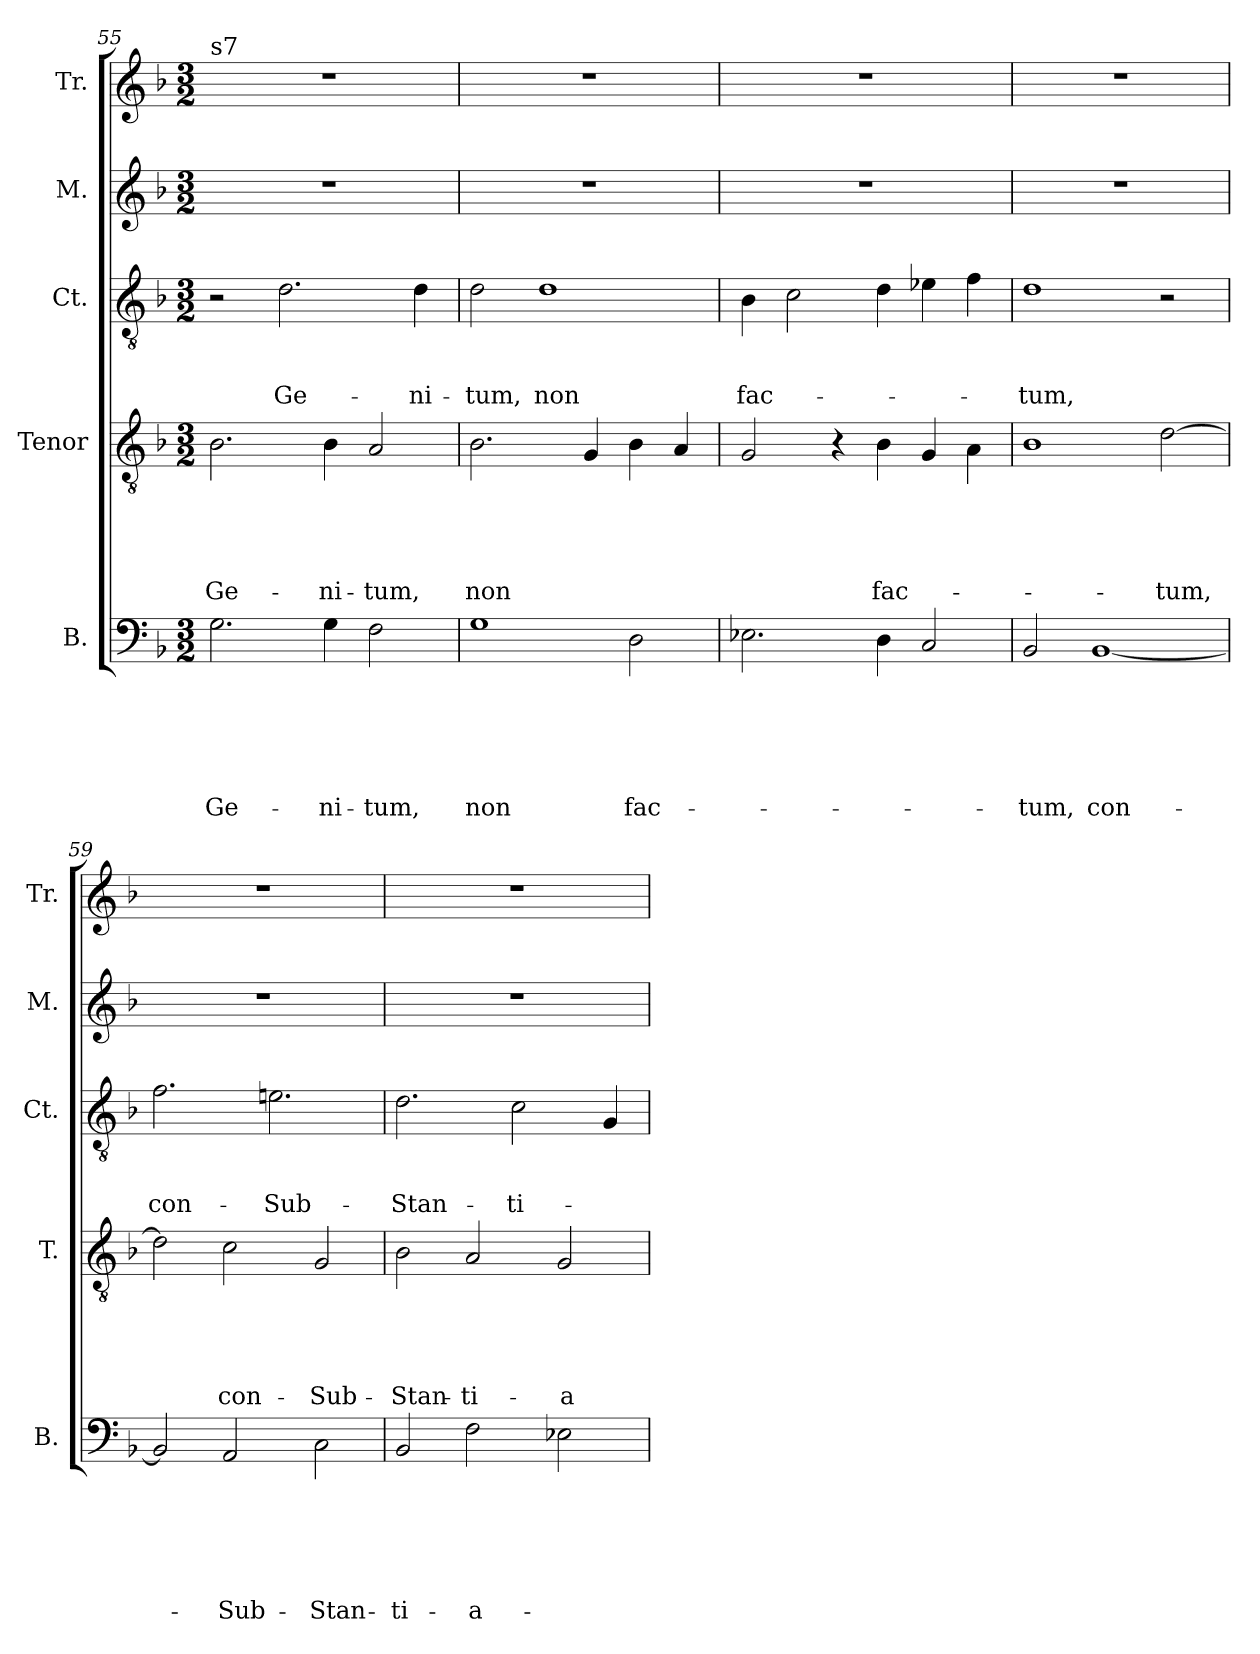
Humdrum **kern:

**kern	**text	**text	**text	**text	**text	**text	**kern	**text	**text	**text	**text	**text	**kern	**text	**text	**text	**kern	**kern
*part5	*part5	*part5	*part5	*part5	*part5	*part5	*part4	*part4	*part4	*part4	*part4	*part4	*part3	*part3	*part3	*part3	*part2	*part1
*staff5	*staff5	*staff5	*staff5	*staff5	*staff5	*staff5	*staff4	*staff4	*staff4	*staff4	*staff4	*staff4	*staff3	*staff3	*staff3	*staff3	*staff2	*staff1
*I"B.	*	*	*	*	*	*	*I"Tenor	*	*	*	*	*	*I"Ct.	*	*	*	*I"M.	*I"Tr.
*I'B.	*	*	*	*	*	*	*I'T.	*	*	*	*	*	*I'Ct.	*	*	*	*I'M.	*I'Tr.
!!LO:LB:g=z
*clefF4	*	*	*	*	*	*	*clefGv2	*	*	*	*	*	*clefGv2	*	*	*	*clefG2	*clefG2
*k[b-]	*	*	*	*	*	*	*k[b-]	*	*	*	*	*	*k[b-]	*	*	*	*k[b-]	*k[b-]
*F:	*	*	*	*	*	*	*F:	*	*	*	*	*	*F:	*	*	*	*F:	*F:
*M3/2	*	*	*	*	*	*	*M3/2	*	*	*	*	*	*M3/2	*	*	*	*M3/2	*M3/2
=55	=55	=55	=55	=55	=55	=55	=55	=55	=55	=55	=55	=55	=55	=55	=55	=55	=55	=55
!	!	!	!	!	!	!	!	!	!	!	!	!	!	!	!	!	!	!LO:TX:a:t=s7
!	!	!	!	!	!	!LO:LY:b	!	!	!	!	!	!LO:LY:b	!	!	!	!	!LO:N:vis=1	!LO:N:vis=1
2.G\	.	.	.	.	.	Ge-	2.B-\	.	.	.	.	-Ge-	2r	.	.	.	1.r	1.r
!	!	!	!	!	!	!	!	!	!	!	!	!	!	!	!	!LO:LY:b	!	!
.	.	.	.	.	.	.	.	.	.	.	.	.	2.d\	.	.	Ge-	.	.
!	!	!	!	!	!	!LO:LY:b	!	!	!	!	!	!LO:LY:b	!	!	!	!	!	!
4G\	.	.	.	.	.	-ni-	4B-\	.	.	.	.	-ni-	.	.	.	.	.	.
!	!	!	!	!	!	!LO:LY:b	!	!	!	!	!	!LO:LY:b	!	!	!	!	!	!
2F\	.	.	.	.	.	-tum,	2A/	.	.	.	.	-tum,	.	.	.	.	.	.
!	!	!	!	!	!	!	!	!	!	!	!	!	!	!	!	!LO:LY:b	!	!
.	.	.	.	.	.	.	.	.	.	.	.	.	4d\	.	.	-ni-	.	.
=56	=56	=56	=56	=56	=56	=56	=56	=56	=56	=56	=56	=56	=56	=56	=56	=56	=56	=56
!	!	!	!	!	!	!LO:LY:b	!	!	!	!	!	!LO:LY:b	!	!	!	!LO:LY:b	!LO:N:vis=1	!LO:N:vis=1
1G	.	.	.	.	.	non	2.B-\	.	.	.	.	non	2d\	.	.	-tum,	1.r	1.r
!	!	!	!	!	!	!	!	!	!	!	!	!	!	!	!	!LO:LY:b	!	!
.	.	.	.	.	.	.	.	.	.	.	.	.	1d	.	.	non	.	.
.	.	.	.	.	.	.	4G/	.	.	.	.	.	.	.	.	.	.	.
!	!	!	!	!	!	!LO:LY:b	!	!	!	!	!	!	!	!	!	!	!	!
2D\	.	.	.	.	.	fac-	4B-\	.	.	.	.	.	.	.	.	.	.	.
.	.	.	.	.	.	.	4A/	.	.	.	.	.	.	.	.	.	.	.
=57	=57	=57	=57	=57	=57	=57	=57	=57	=57	=57	=57	=57	=57	=57	=57	=57	=57	=57
!	!	!	!	!	!	!	!	!	!	!	!	!	!	!	!	!LO:LY:b	!LO:N:vis=1	!LO:N:vis=1
2.E-X\	.	.	.	.	.	.	2G/	.	.	.	.	.	4B-\	.	.	fac-	1.r	1.r
.	.	.	.	.	.	.	.	.	.	.	.	.	2c\	.	.	.	.	.
.	.	.	.	.	.	.	4r	.	.	.	.	.	.	.	.	.	.	.
!	!	!	!	!	!	!	!	!	!	!	!	!LO:LY:b	!	!	!	!	!	!
4D\	.	.	.	.	.	.	4B-\	.	.	.	.	fac-	4d\	.	.	.	.	.
2C/	.	.	.	.	.	.	4G/	.	.	.	.	.	4e-X\	.	.	.	.	.
.	.	.	.	.	.	.	4A\	.	.	.	.	.	4f\	.	.	.	.	.
=58	=58	=58	=58	=58	=58	=58	=58	=58	=58	=58	=58	=58	=58	=58	=58	=58	=58	=58
!	!	!	!	!	!	!LO:LY:b	!	!	!	!	!	!	!	!	!	!LO:LY:b	!LO:N:vis=1	!LO:N:vis=1
2BB-/	.	.	.	.	.	-tum,	1B-	.	.	.	.	.	1d	.	.	-tum,	1.r	1.r
!	!	!	!	!	!	!LO:LY:b	!	!	!	!	!	!	!	!	!	!	!	!
[<1BB-	.	.	.	.	.	con-	.	.	.	.	.	.	.	.	.	.	.	.
!	!	!	!	!	!	!	!	!	!	!	!	!LO:LY:b	!	!	!	!	!	!
.	.	.	.	.	.	.	[>2d\	.	.	.	.	-tum,	2r	.	.	.	.	.
=59	=59	=59	=59	=59	=59	=59	=59	=59	=59	=59	=59	=59	=59	=59	=59	=59	=59	=59
!	!	!	!	!	!	!	!	!	!	!	!	!	!	!	!	!LO:LY:b	!LO:N:vis=1	!LO:N:vis=1
2BB-/]	.	.	.	.	.	.	2d\]	.	.	.	.	.	2.f\	.	.	con-	1.r	1.r
!	!	!	!	!	!	!LO:LY:b	!	!	!	!	!	!LO:LY:b	!	!	!	!	!	!
2AA/	.	.	.	.	.	-Sub-	2c\	.	.	.	.	con-	.	.	.	.	.	.
!	!	!	!	!	!	!	!	!	!	!	!	!	!	!	!	!LO:LY:b	!	!
.	.	.	.	.	.	.	.	.	.	.	.	.	2.en\	.	.	-Sub-	.	.
!	!	!	!	!	!	!LO:LY:b	!	!	!	!	!	!LO:LY:b	!	!	!	!	!	!
2C\	.	.	.	.	.	-Stan-	2G/	.	.	.	.	-Sub-	.	.	.	.	.	.
=60	=60	=60	=60	=60	=60	=60	=60	=60	=60	=60	=60	=60	=60	=60	=60	=60	=60	=60
!	!	!	!	!	!	!LO:LY:b	!	!	!	!	!	!LO:LY:b	!	!	!	!LO:LY:b	!LO:N:vis=1	!LO:N:vis=1
2BB-/	.	.	.	.	.	-ti-	2B-\	.	.	.	.	-Stan-	2.d\	.	.	-Stan-	1.r	1.r
!	!	!	!	!	!	!LO:LY:b	!	!	!	!	!	!LO:LY:b	!	!	!	!	!	!
2F\	.	.	.	.	.	-a-	2A/	.	.	.	.	-ti-	.	.	.	.	.	.
!	!	!	!	!	!	!	!	!	!	!	!	!	!	!	!	!LO:LY:b	!	!
.	.	.	.	.	.	.	.	.	.	.	.	.	2c\	.	.	-ti-	.	.
!	!	!	!	!	!	!	!	!	!	!	!	!LO:LY:b	!	!	!	!	!	!
2E-\	.	.	.	.	.	.	2G/	.	.	.	.	-a-	.	.	.	.	.	.
.	.	.	.	.	.	.	.	.	.	.	.	.	4G/	.	.	.	.	.
=	=	=	=	=	=	=	=	=	=	=	=	=	=	=	=	=	=	=
*-	*-	*-	*-	*-	*-	*-	*-	*-	*-	*-	*-	*-	*-	*-	*-	*-	*-	*-
